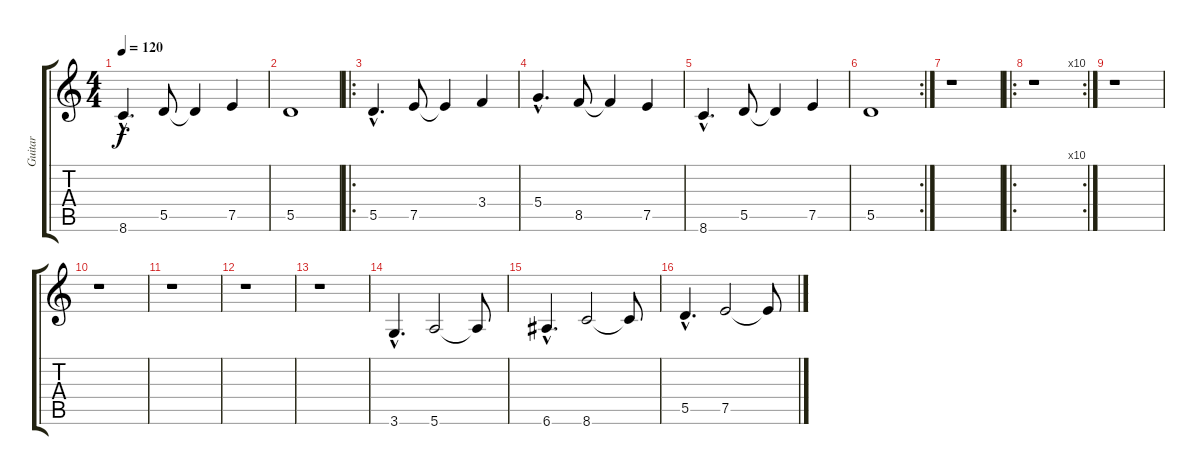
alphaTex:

\track ("Guitar" "Guitar") {instrument distortionguitar}
\staff {score tabs}
\tuning (E4 B3 G3 D3 A2 E2) {hide}
\ts (4 4)
\tempo 120
\clef g2
\ks c
8.6{hac}.4{d dy f} 5.5.8 5.5{t}.4 7.5.4 |
5.5.1 |
\ro
5.5{hac}.4{d} 7.5.8 7.5{t}.4 3.4.4 |
5.4{hac}.4{d} 8.5.8 8.5{t}.4 7.5.4 |
8.6{hac}.4{d} 5.5.8 5.5{t}.4 7.5.4 |
\rc 2
5.5.1 |
r.1 |
\ro
\rc 10
r.1 |
r.1 |
r.1 |
r.1 |
r.1 |
r.1 |
3.6{hac}.4{d} 5.6.2 5.6{t}.8 |
6.6{hac}.4{d} 8.6.2 8.6{t}.8 |
5.5{hac}.4{d} 7.5.2 7.5{t}.8
